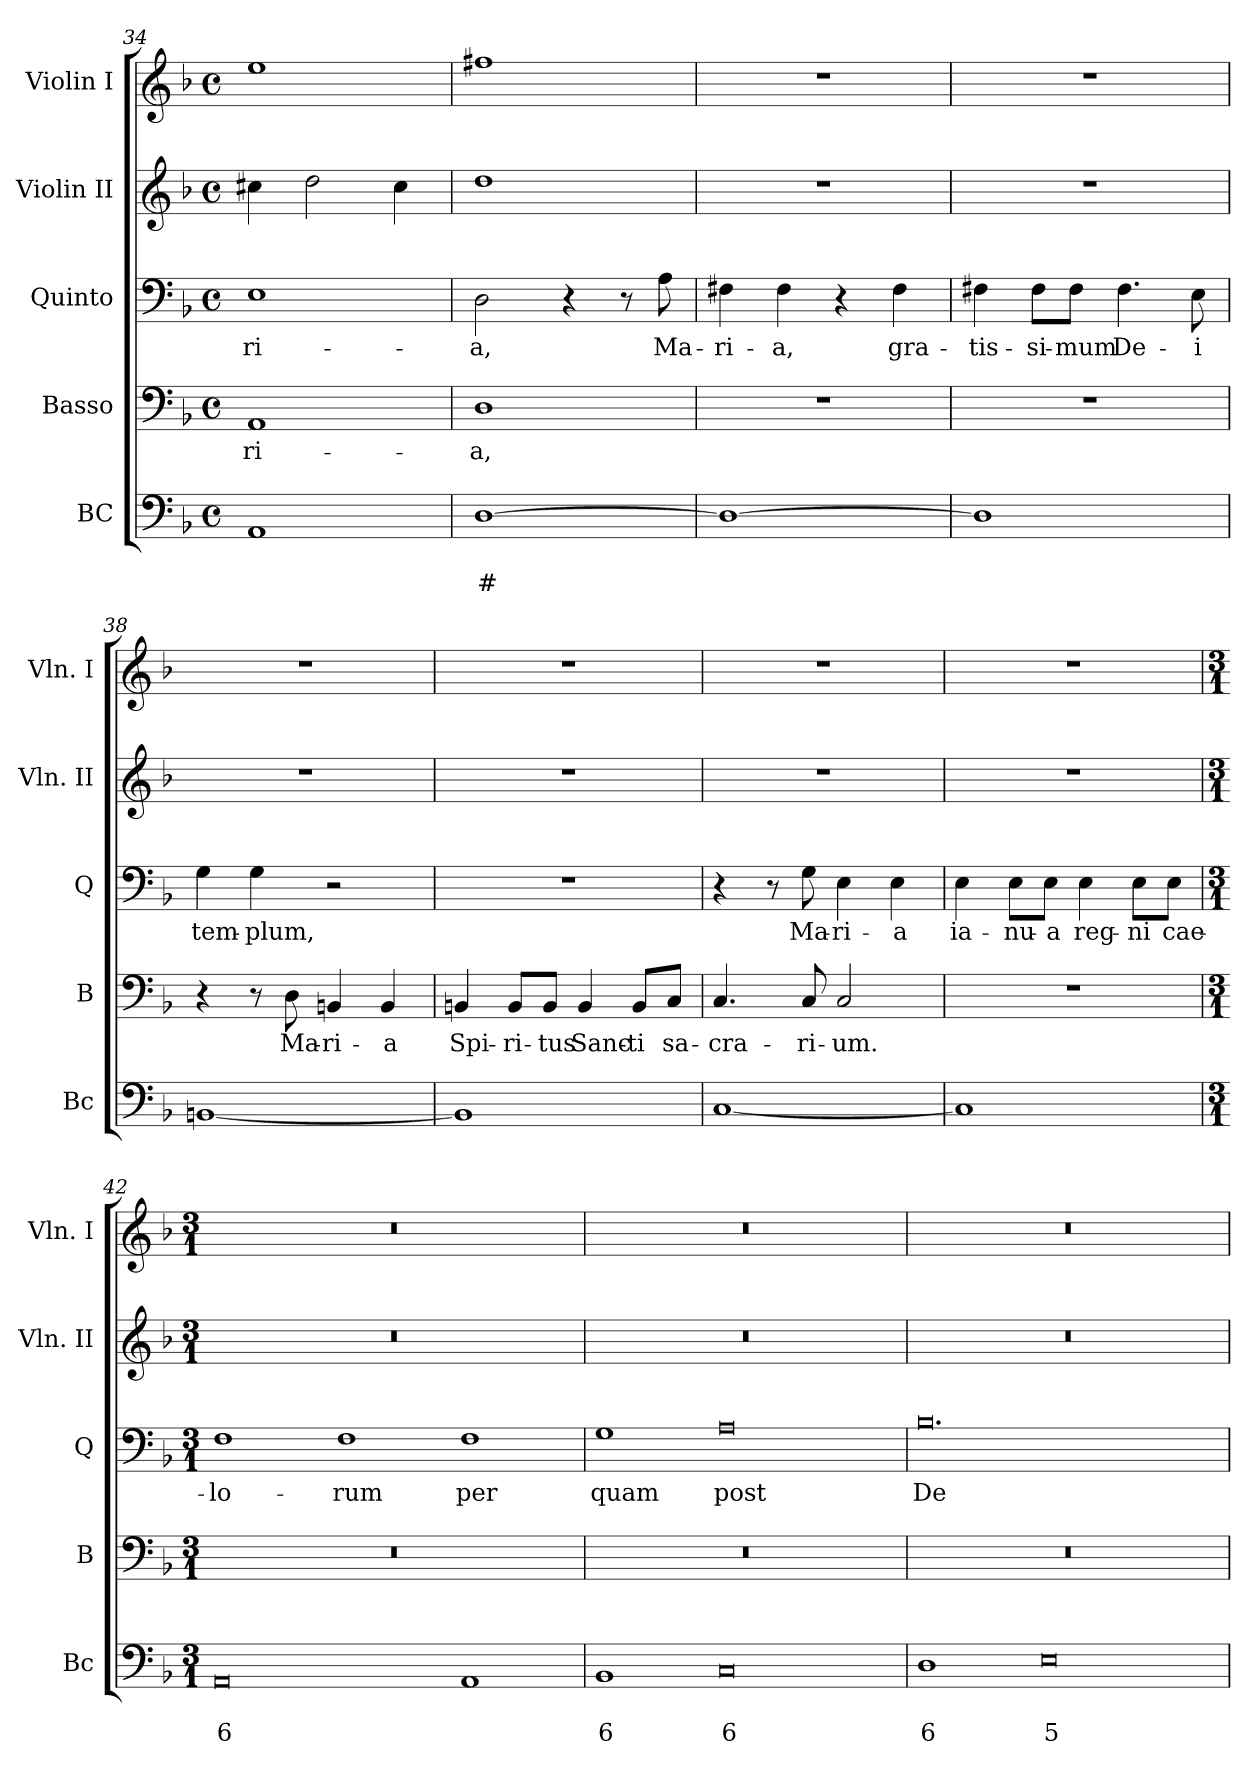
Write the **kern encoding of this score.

**kern	**text	**text	**kern	**text	**kern	**text	**kern	**kern
*part5	*part5	*part5	*part4	*part4	*part3	*part3	*part2	*part1
*staff5	*staff5	*staff5	*staff4	*staff4	*staff3	*staff3	*staff2	*staff1
*I"BC	*	*	*I"Basso	*	*I"Quinto	*	*I"Violin II	*I"Violin I
*I'Bc	*	*	*I'B	*	*I'Q	*	*I'Vln. II	*I'Vln. I
*clefF4	*	*	*clefF4	*	*clefF4	*	*clefG2	*clefG2
*k[b-]	*	*	*k[b-]	*	*k[b-]	*	*k[b-]	*k[b-]
*F:	*	*	*F:	*	*F:	*	*F:	*F:
*M4/4	*	*	*M4/4	*	*M4/4	*	*M4/4	*M4/4
*met(c)	*	*	*met(c)	*	*met(c)	*	*met(c)	*met(c)
=34	=34	=34	=34	=34	=34	=34	=34	=34
!	!	!	!	!LO:LY:b	!	!LO:LY:b	!	!
1AA	.	.	1AA	-ri-	1E	-ri-	4cc#X\	1ee
.	.	.	.	.	.	.	2dd\	.
.	.	.	.	.	.	.	4cc#\	.
=35	=35	=35	=35	=35	=35	=35	=35	=35
!	!	!LO:LY:b	!	!LO:LY:b	!	!LO:LY:b	!	!
[1D	.	#	1D	-a,	2D\	-a,	1dd	1ff#X
.	.	.	.	.	4r	.	.	.
.	.	.	.	.	8r	.	.	.
!	!	!	!	!	!	!LO:LY:b	!	!
.	.	.	.	.	8A\	Ma-	.	.
=36	=36	=36	=36	=36	=36	=36	=36	=36
!	!	!	!	!	!	!LO:LY:b	!	!
1D_	.	.	1r	.	4F#X\	-ri-	1r	1r
!	!	!	!	!	!	!LO:LY:b	!	!
.	.	.	.	.	4F#\	-a,	.	.
.	.	.	.	.	4r	.	.	.
!	!	!	!	!	!	!LO:LY:b	!	!
.	.	.	.	.	4F#\	gra-	.	.
!!LO:LB:g=z
=37	=37	=37	=37	=37	=37	=37	=37	=37
!	!	!	!	!	!	!LO:LY:b	!	!
1D]	.	.	1r	.	4F#X\	-tis-	1r	1r
!	!	!	!	!	!	!LO:LY:b	!	!
.	.	.	.	.	8F#\L	-si-	.	.
!	!	!	!	!	!	!LO:LY:b	!	!
.	.	.	.	.	8F#\J	-mum	.	.
!	!	!	!	!	!	!LO:LY:b	!	!
.	.	.	.	.	4.F#\	De-	.	.
!	!	!	!	!	!	!LO:LY:b	!	!
.	.	.	.	.	8E\	-i	.	.
=38	=38	=38	=38	=38	=38	=38	=38	=38
!	!	!	!	!	!	!LO:LY:b	!	!
[1BBn	.	.	4r	.	4G\	tem-	1r	1r
!	!	!	!	!	!	!LO:LY:b	!	!
.	.	.	8r	.	4G\	-plum,	.	.
!	!	!	!	!LO:LY:b	!	!	!	!
.	.	.	8D\	Ma-	.	.	.	.
!	!	!	!	!LO:LY:b	!	!	!	!
.	.	.	4BBn/	-ri-	2r	.	.	.
!	!	!	!	!LO:LY:b	!	!	!	!
.	.	.	4BB/	-a	.	.	.	.
=39	=39	=39	=39	=39	=39	=39	=39	=39
!	!	!	!	!LO:LY:b	!	!	!	!
1BB]	.	.	4BBn/	Spi-	1r	.	1r	1r
!	!	!	!	!LO:LY:b	!	!	!	!
.	.	.	8BB/L	-ri-	.	.	.	.
!	!	!	!	!LO:LY:b	!	!	!	!
.	.	.	8BB/J	-tus	.	.	.	.
!	!	!	!	!LO:LY:b	!	!	!	!
.	.	.	4BB/	Sanc-	.	.	.	.
!	!	!	!	!LO:LY:b	!	!	!	!
.	.	.	8BB/L	-ti	.	.	.	.
!	!	!	!	!LO:LY:b	!	!	!	!
.	.	.	8C/J	sa-	.	.	.	.
=40	=40	=40	=40	=40	=40	=40	=40	=40
!	!	!	!	!LO:LY:b	!	!	!	!
[1C	.	.	4.C/	-cra-	4r	.	1r	1r
.	.	.	.	.	8r	.	.	.
!	!	!	!	!LO:LY:b	!	!LO:LY:b	!	!
.	.	.	8C/	-ri-	8G\	Ma-	.	.
!	!	!	!	!LO:LY:b	!	!LO:LY:b	!	!
.	.	.	2C/	-um.	4E\	-ri-	.	.
!	!	!	!	!	!	!LO:LY:b	!	!
.	.	.	.	.	4E\	-a	.	.
=41	=41	=41	=41	=41	=41	=41	=41	=41
!	!	!	!	!	!	!LO:LY:b	!	!
1C]	.	.	1r	.	4E\	ia-	1r	1r
!	!	!	!	!	!	!LO:LY:b	!	!
.	.	.	.	.	8E\L	-nu-	.	.
!	!	!	!	!	!	!LO:LY:b	!	!
.	.	.	.	.	8E\J	-a	.	.
!	!	!	!	!	!	!LO:LY:b	!	!
.	.	.	.	.	4E\	reg-	.	.
!	!	!	!	!	!	!LO:LY:b	!	!
.	.	.	.	.	8E\L	-ni	.	.
!	!	!	!	!	!	!LO:LY:b	!	!
.	.	.	.	.	8E\J	cae-	.	.
!!LO:PB:g=z
=42	=42	=42	=42	=42	=42	=42	=42	=42
*M3/1	*	*	*M3/1	*	*M3/1	*	*M3/1	*M3/1
!	!	!LO:LY:b	!	!	!	!LO:LY:b	!	!
0AA	.	6	0.r	.	1F	-lo-	0.r	0.r
!	!	!	!	!	!	!LO:LY:b	!	!
.	.	.	.	.	1F	-rum	.	.
!	!	!	!	!	!	!LO:LY:b	!	!
1AA	.	.	.	.	1F	per	.	.
=43	=43	=43	=43	=43	=43	=43	=43	=43
!	!	!LO:LY:b	!	!	!	!LO:LY:b	!	!
1BB-	.	6	0.r	.	1G	quam	0.r	0.r
!	!	!LO:LY:b	!	!	!	!LO:LY:b	!	!
0C	.	6	.	.	0A	post	.	.
=44	=44	=44	=44	=44	=44	=44	=44	=44
!	!	!LO:LY:b	!	!	!	!LO:LY:b	!	!
1D	.	6	0.r	.	0.B-	De-	0.r	0.r
!	!	!LO:LY:b	!	!	!	!	!	!
0E	.	5	.	.	.	.	.	.
=	=	=	=	=	=	=	=	=
*-	*-	*-	*-	*-	*-	*-	*-	*-
